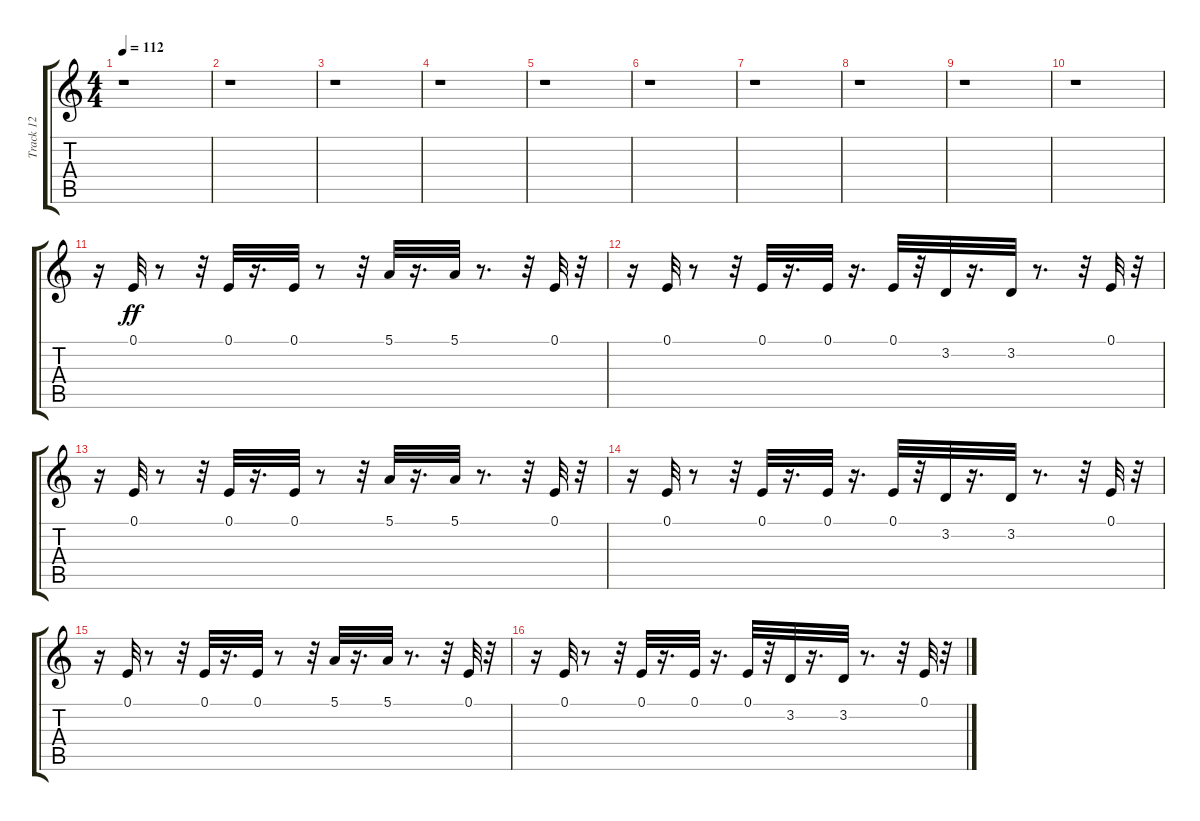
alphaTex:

\track ("Track 12" "Track 12") {instrument lead2sawtooth}
\staff {score tabs}
\tuning (E4 B3 G3 D3 A2 E2) {hide}
\ts (4 4)
\tempo 112
\clef g2
\ks c
r.1{dy ff} |
r.1 |
r.1 |
r.1 |
r.1 |
r.1 |
r.1 |
r.1 |
r.1 |
r.1 |
r.16 0.1.32 r.8 r.32 0.1.32 r.16{d} 0.1.32 r.8 r.32 5.1.32 r.16{d} 5.1.32 r.8{d} r.32 0.1.32 r.32 |
r.16 0.1.32 r.8 r.32 0.1.32 r.16{d} 0.1.32 r.16{d} 0.1.32 r.32 3.2.32 r.16{d} 3.2.32 r.8{d} r.32 0.1.32 r.32 |
r.16 0.1.32 r.8 r.32 0.1.32 r.16{d} 0.1.32 r.8 r.32 5.1.32 r.16{d} 5.1.32 r.8{d} r.32 0.1.32 r.32 |
r.16 0.1.32 r.8 r.32 0.1.32 r.16{d} 0.1.32 r.16{d} 0.1.32 r.32 3.2.32 r.16{d} 3.2.32 r.8{d} r.32 0.1.32 r.32 |
r.16 0.1.32 r.8 r.32 0.1.32 r.16{d} 0.1.32 r.8 r.32 5.1.32 r.16{d} 5.1.32 r.8{d} r.32 0.1.32 r.32 |
r.16 0.1.32 r.8 r.32 0.1.32 r.16{d} 0.1.32 r.16{d} 0.1.32 r.32 3.2.32 r.16{d} 3.2.32 r.8{d} r.32 0.1.32 r.32
